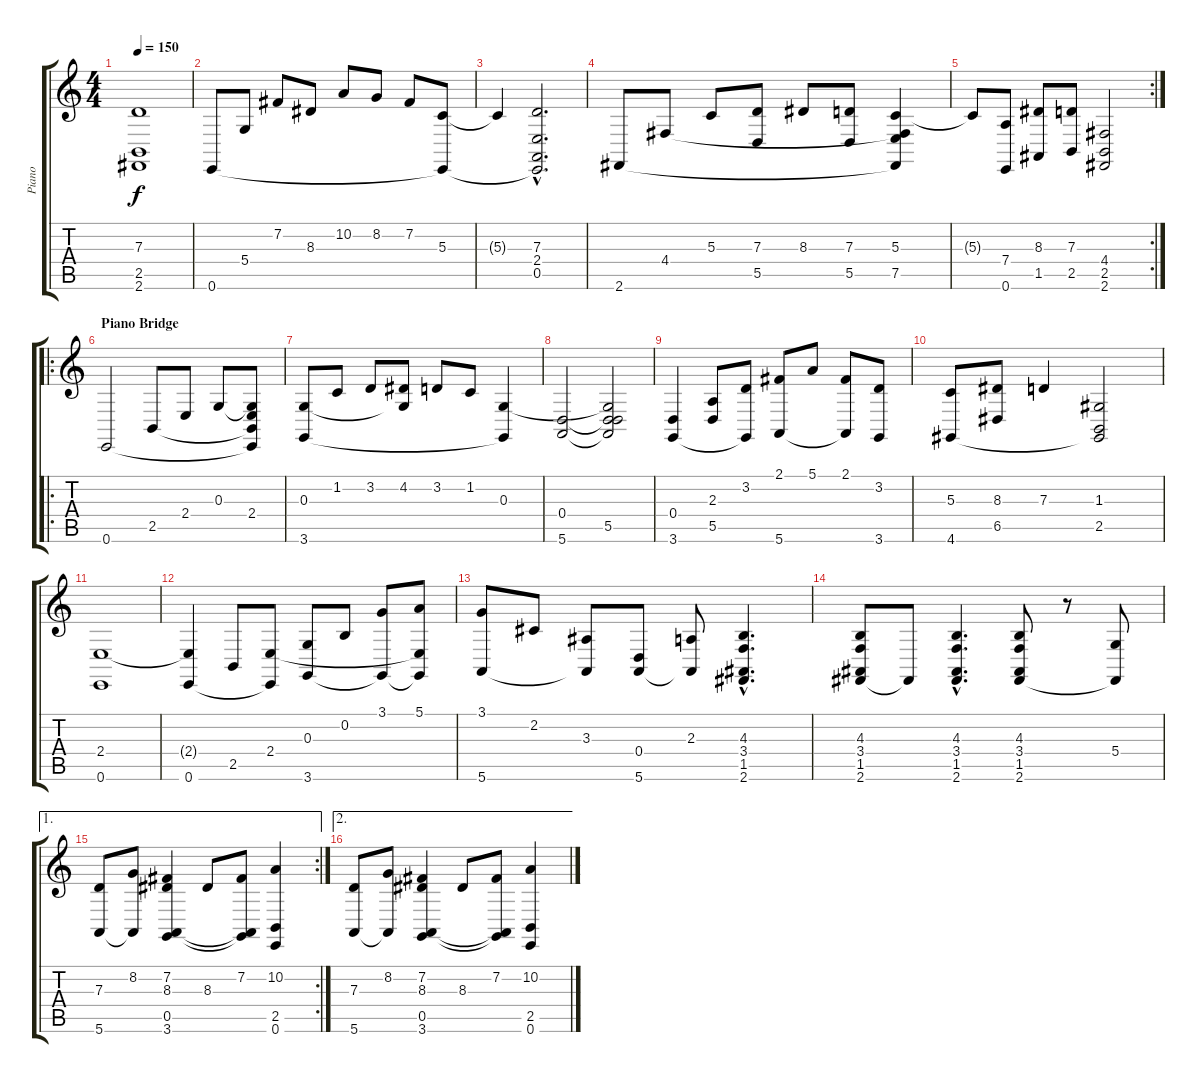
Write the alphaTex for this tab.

\track ("Piano" "Piano") {instrument acousticgrandpiano}
\staff {score tabs}
\tuning (E4 B3 G3 D3 A2 E2) {hide}
\ts (4 4)
\tempo 150
\clef g2
\ks c
(7.3{t} 2.5{t} 2.6{t}).1{dy f} |
0.6.8 5.4.8 7.2.8 8.3.8 10.2.8 8.2.8 7.2.8 (5.3 0.6{t}).8 |
5.3{t}.4 (7.3{hac} 2.4{hac} 0.5{hac} 0.6{hac t}).2{d} |
2.6.8 4.4.8 5.3.8 (7.3 5.5).8 8.3.8 (7.3 5.5).8 (5.3 4.4{t} 7.5 2.6{t}).4 |
\rc 2
5.3{t}.8 (7.4 0.6).8 (8.3 1.5).8 (7.3 2.5).8 (4.4 2.5 2.6).2 |
\ro
\section ("" "Piano Bridge")
0.6.2 2.5.8 2.4.8 0.3.8 (0.3{t} 2.4 2.5{t} 0.6{t}).8 |
(0.3 3.6).8 1.2.8 3.2.8 (4.2 0.3{t}).8 3.2.8 1.2.8 (0.3 3.6{t}).4 |
(0.4 5.6).2 (0.3{t} 0.4{t} 5.5 5.6{t}).2 |
(0.4 3.6).4 (2.3 5.5).8 (3.2 3.6{t}).8 (2.1 5.6).8 5.1.8 (2.1 5.6{t}).8 (3.2 3.6).8 |
(5.3 4.6).8 (8.3 6.5).8 7.3.4 (1.3 2.5 4.6{t}).2 |
(2.4 0.6).1 |
(2.4{t} 0.6).4 2.5.8 (2.4 0.6{t}).8 (0.3 3.6).8 0.2.8 (3.1 3.6{t}).8 (5.1 2.4{t} 3.6{t}).8 |
(3.1 5.6).8 2.2.8 (3.3 5.6{t}).8 (0.4 5.6).8 (2.3 5.6{t}).8 (4.3{hac} 3.4{hac} 1.5{hac} 2.6{hac}).4{d} |
(4.3 3.4 1.5 2.6).8 2.6{t}.8 (4.3{hac} 3.4{hac} 1.5{hac} 2.6{hac}).4{d} (4.3 3.4 1.5 2.6).8 r.8 (5.4 2.6{t}).8 |
\ae 1
\rc 2
(7.3 5.6).8 (8.2 5.6{t}).8 (7.2 8.3 0.5 3.6).4 8.3.8 (7.2 0.5{t} 3.6{t}).8 (10.2 2.5 0.6).4 |
\ae 2
(7.3 5.6).8 (8.2 5.6{t}).8 (7.2 8.3 0.5 3.6).4 8.3.8 (7.2 0.5{t} 3.6{t}).8 (10.2 2.5 0.6).4
